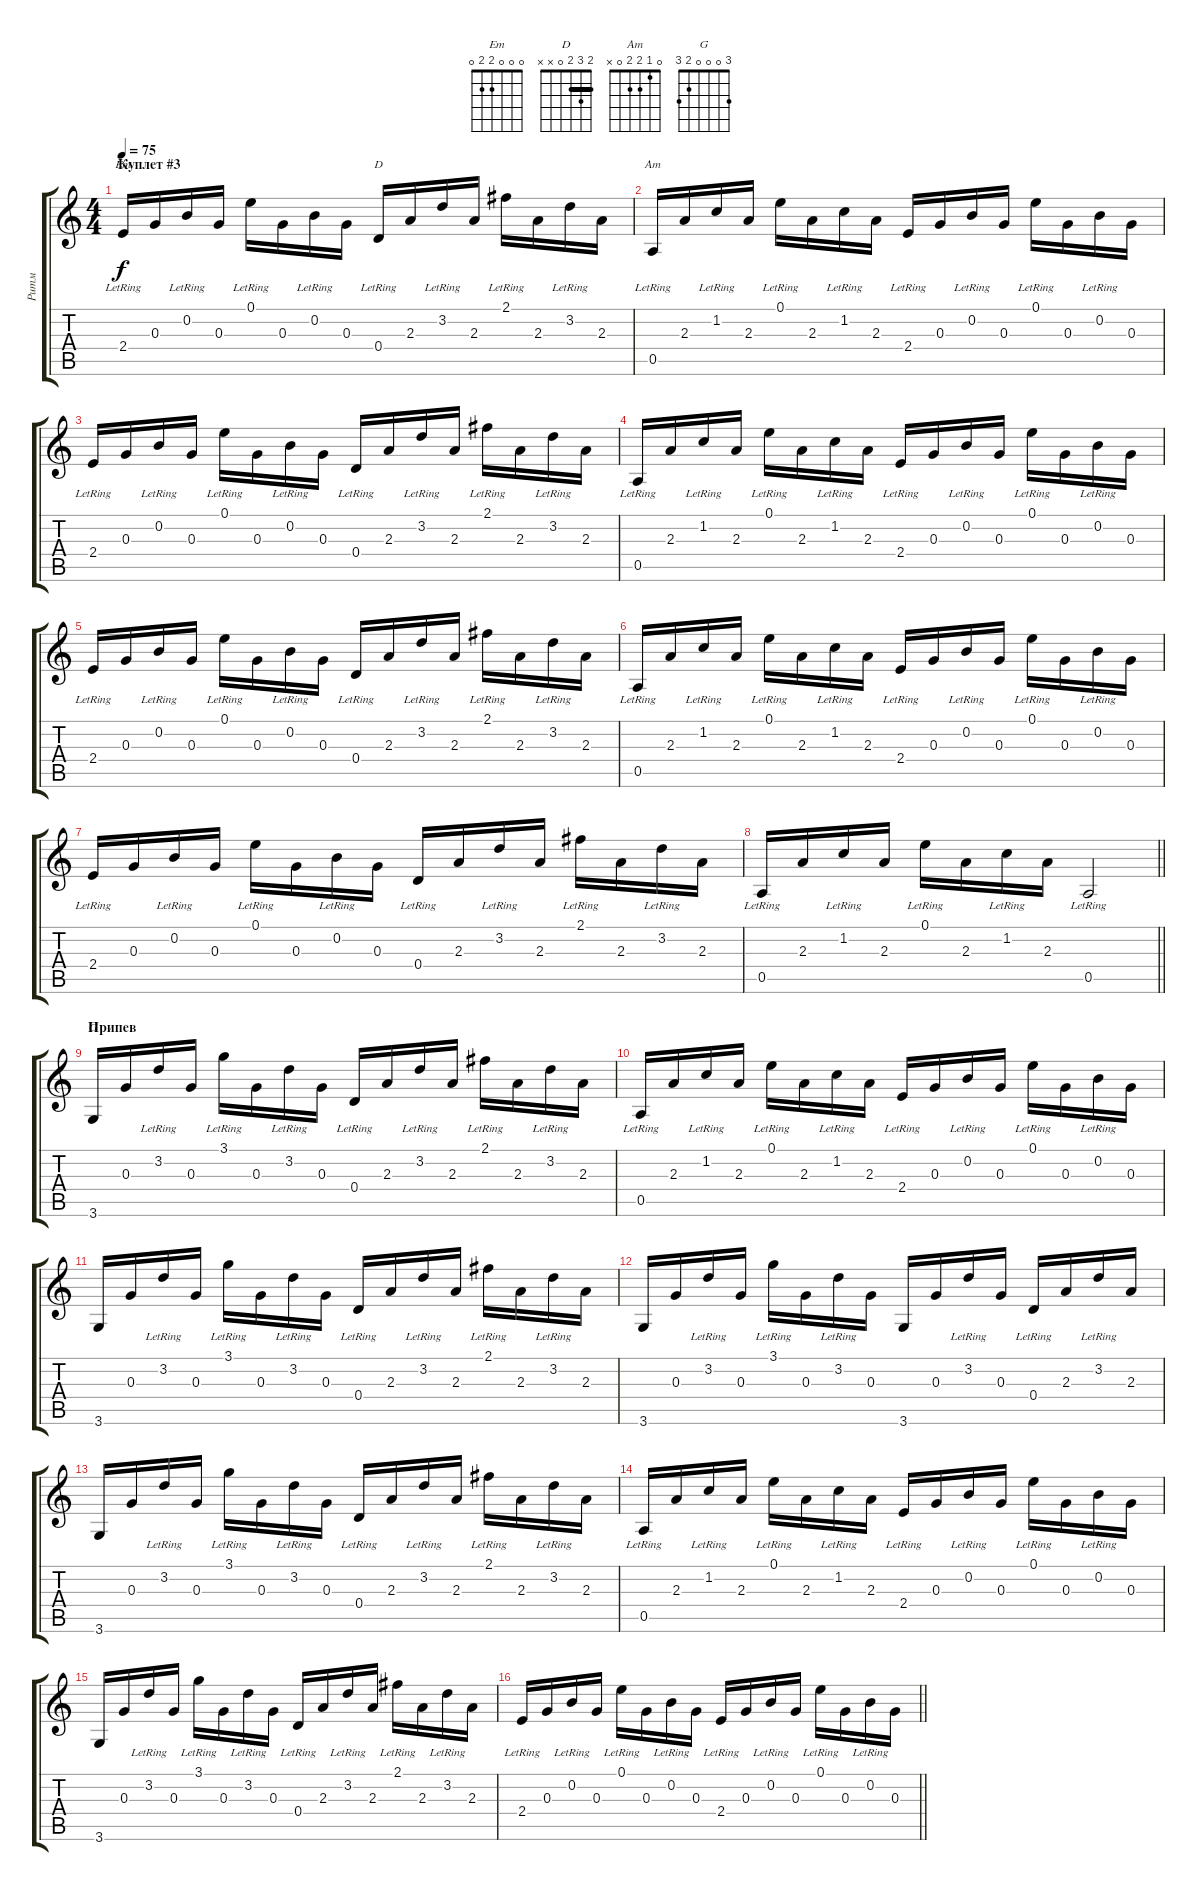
\track ("Ритм" "Ритм") {instrument acousticguitarsteel}
\staff {score tabs}
\tuning (E4 B3 G3 D3 A2 E2) {hide}
\chord ("Em" 0 0 0 2 2 0)
\chord ("D" 2 3 2 0 x x) {barre 2}
\chord ("Am" 0 1 2 2 0 x)
\chord ("G" 3 0 0 0 2 3)
\ts (4 4)
\section ("" "Куплет #3")
\tempo 75
\clef g2
\ks c
2.4{lr}.16{ch "Em" dy f} 0.3.16 0.2{lr}.16 0.3.16 0.1{lr}.16 0.3.16 0.2{lr}.16 0.3.16 0.4{lr}.16{ch "D"} 2.3.16 3.2{lr}.16 2.3.16 2.1{lr}.16 2.3.16 3.2{lr}.16 2.3.16 |
0.5{lr}.16{ch "Am"} 2.3.16 1.2{lr}.16 2.3.16 0.1{lr}.16 2.3.16 1.2{lr}.16 2.3.16 2.4{lr}.16 0.3.16 0.2{lr}.16 0.3.16 0.1{lr}.16 0.3.16 0.2{lr}.16 0.3.16 |
2.4{lr}.16 0.3.16 0.2{lr}.16 0.3.16 0.1{lr}.16 0.3.16 0.2{lr}.16 0.3.16 0.4{lr}.16 2.3.16 3.2{lr}.16 2.3.16 2.1{lr}.16 2.3.16 3.2{lr}.16 2.3.16 |
0.5{lr}.16 2.3.16 1.2{lr}.16 2.3.16 0.1{lr}.16 2.3.16 1.2{lr}.16 2.3.16 2.4{lr}.16 0.3.16 0.2{lr}.16 0.3.16 0.1{lr}.16 0.3.16 0.2{lr}.16 0.3.16 |
2.4{lr}.16 0.3.16 0.2{lr}.16 0.3.16 0.1{lr}.16 0.3.16 0.2{lr}.16 0.3.16 0.4{lr}.16 2.3.16 3.2{lr}.16 2.3.16 2.1{lr}.16 2.3.16 3.2{lr}.16 2.3.16 |
0.5{lr}.16 2.3.16 1.2{lr}.16 2.3.16 0.1{lr}.16 2.3.16 1.2{lr}.16 2.3.16 2.4{lr}.16 0.3.16 0.2{lr}.16 0.3.16 0.1{lr}.16 0.3.16 0.2{lr}.16 0.3.16 |
2.4{lr}.16 0.3.16 0.2{lr}.16 0.3.16 0.1{lr}.16 0.3.16 0.2{lr}.16 0.3.16 0.4{lr}.16 2.3.16 3.2{lr}.16 2.3.16 2.1{lr}.16 2.3.16 3.2{lr}.16 2.3.16 |
\barLineRight lightlight
0.5{lr}.16 2.3.16 1.2{lr}.16 2.3.16 0.1{lr}.16 2.3.16 1.2{lr}.16 2.3.16 0.5{lr}.2 |
\section ("" "Припев")
3.6.16{ch "G"} 0.3.16 3.2{lr}.16 0.3.16 3.1{lr}.16 0.3.16 3.2{lr}.16 0.3.16 0.4{lr}.16 2.3.16 3.2{lr}.16 2.3.16 2.1{lr}.16 2.3.16 3.2{lr}.16 2.3.16 |
0.5{lr}.16 2.3.16 1.2{lr}.16 2.3.16 0.1{lr}.16 2.3.16 1.2{lr}.16 2.3.16 2.4{lr}.16 0.3.16 0.2{lr}.16 0.3.16 0.1{lr}.16 0.3.16 0.2{lr}.16 0.3.16 |
3.6.16 0.3.16 3.2{lr}.16 0.3.16 3.1{lr}.16 0.3.16 3.2{lr}.16 0.3.16 0.4{lr}.16 2.3.16 3.2{lr}.16 2.3.16 2.1{lr}.16 2.3.16 3.2{lr}.16 2.3.16 |
3.6.16 0.3.16 3.2{lr}.16 0.3.16 3.1{lr}.16 0.3.16 3.2{lr}.16 0.3.16 3.6.16 0.3.16 3.2{lr}.16 0.3.16 0.4{lr}.16 2.3.16 3.2{lr}.16 2.3.16 |
3.6.16 0.3.16 3.2{lr}.16 0.3.16 3.1{lr}.16 0.3.16 3.2{lr}.16 0.3.16 0.4{lr}.16 2.3.16 3.2{lr}.16 2.3.16 2.1{lr}.16 2.3.16 3.2{lr}.16 2.3.16 |
0.5{lr}.16 2.3.16 1.2{lr}.16 2.3.16 0.1{lr}.16 2.3.16 1.2{lr}.16 2.3.16 2.4{lr}.16 0.3.16 0.2{lr}.16 0.3.16 0.1{lr}.16 0.3.16 0.2{lr}.16 0.3.16 |
3.6.16 0.3.16 3.2{lr}.16 0.3.16 3.1{lr}.16 0.3.16 3.2{lr}.16 0.3.16 0.4{lr}.16 2.3.16 3.2{lr}.16 2.3.16 2.1{lr}.16 2.3.16 3.2{lr}.16 2.3.16 |
\barLineRight lightlight
2.4{lr}.16 0.3.16 0.2{lr}.16 0.3.16 0.1{lr}.16 0.3.16 0.2{lr}.16 0.3.16 2.4{lr}.16 0.3.16 0.2{lr}.16 0.3.16 0.1{lr}.16 0.3.16 0.2{lr}.16 0.3.16
